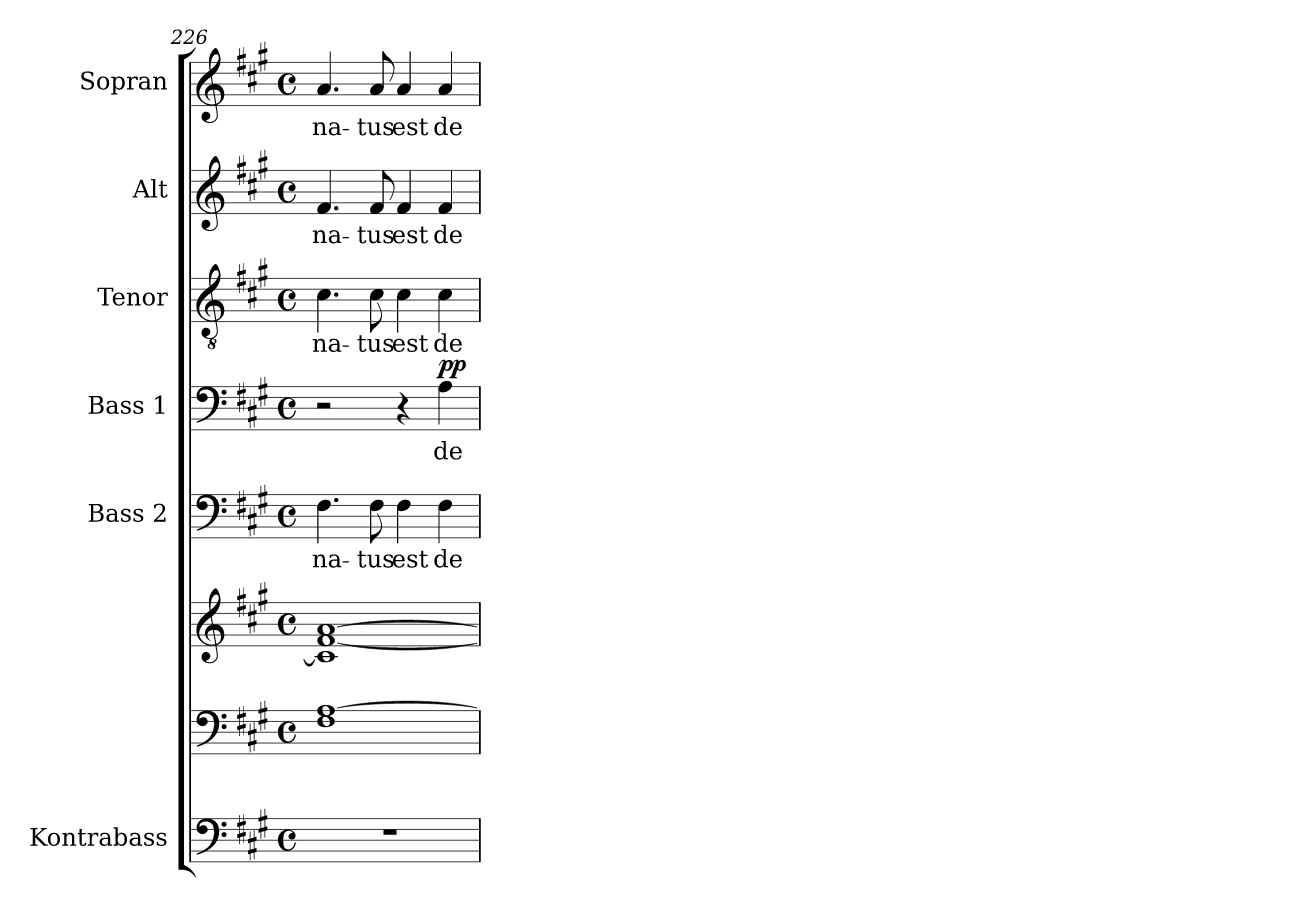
**kern	**kern	**kern	**kern	**text	**kern	**text	**dynam	**kern	**text	**kern	**text	**kern	**text
*part7	*part6	*part6	*part5	*part5	*part4	*part4	*part4	*part3	*part3	*part2	*part2	*part1	*part1
*staff8	*staff7	*staff6	*staff5	*staff5	*staff4	*staff4	*staff4	*staff3	*staff3	*staff2	*staff2	*staff1	*staff1
*I"Kontrabass	*	*	*I"Bass 2	*	*I"Bass 1	*	*	*I"Tenor	*	*I"Alt	*	*I"Sopran	*
*I'Kb.	*	*	*I'B. 2	*	*I'B. 1	*	*	*I'T.	*	*I'A.	*	*I'S.	*
*clefF4	*clefF4	*clefG2	*clefF4	*	*clefF4	*	*	*clefGv2	*	*clefG2	*	*clefG2	*
*ITrd7c12	*	*	*	*	*	*	*	*	*	*	*	*	*
*k[f#c#g#]	*k[f#c#g#]	*k[f#c#g#]	*k[f#c#g#]	*	*k[f#c#g#]	*	*	*k[f#c#g#]	*	*k[f#c#g#]	*	*k[f#c#g#]	*
*A:	*A:	*A:	*A:	*	*A:	*	*	*A:	*	*A:	*	*A:	*
*M4/4	*M4/4	*M4/4	*M4/4	*	*M4/4	*	*	*M4/4	*	*M4/4	*	*M4/4	*
*met(c)	*met(c)	*met(c)	*met(c)	*	*met(c)	*	*	*met(c)	*	*met(c)	*	*met(c)	*
=226	=226	=226	=226	=226	=226	=226	=226	=226	=226	=226	=226	=226	=226
!	!	!	!	!LO:LY:b	!	!	!	!	!LO:LY:b	!	!LO:LY:b	!	!LO:LY:b
1r	1F# [1A	1c#] [1f# [1a	4.F#\	-na-	2r	.	.	4.c#\	-na-	4.f#/	-na-	4.a/	-na-
!	!	!	!	!LO:LY:b	!	!	!	!	!LO:LY:b	!	!LO:LY:b	!	!LO:LY:b
.	.	.	8F#\	-tus	.	.	.	8c#\	-tus	8f#/	-tus	8a/	-tus
!	!	!	!	!LO:LY:b	!	!	!	!	!LO:LY:b	!	!LO:LY:b	!	!LO:LY:b
.	.	.	4F#\	est	4r	.	.	4c#\	est	4f#/	est	4a/	est
!	!	!	!	!LO:LY:b	!	!LO:LY:b	!LO:DY:a	!	!LO:LY:b	!	!LO:LY:b	!	!LO:LY:b
.	.	.	4F#\	de	4A\	de	pp	4c#\	de	4f#/	de	4a/	de
=	=	=	=	=	=	=	=	=	=	=	=	=	=
*-	*-	*-	*-	*-	*-	*-	*-	*-	*-	*-	*-	*-	*-
